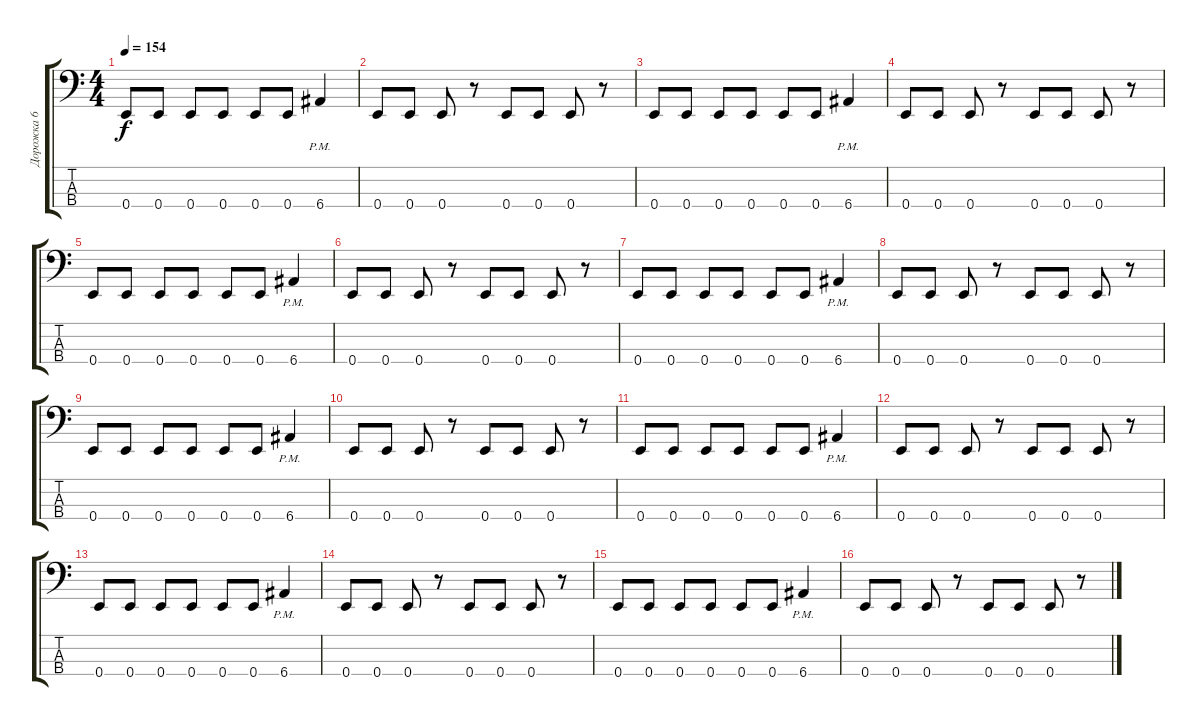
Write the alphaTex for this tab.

\track ("Дорожка 6" "Дорожка 6") {instrument electricbassfinger}
\staff {score tabs}
\tuning (G2 D2 A1 E1) {hide}
\ts (4 4)
\tempo 154
\clef f4
\ks c
0.4.8{dy f} 0.4.8 0.4.8 0.4.8 0.4.8 0.4.8 6.4{pm}.4 |
0.4.8 0.4.8 0.4.8 r.8 0.4.8 0.4.8 0.4.8 r.8 |
0.4.8 0.4.8 0.4.8 0.4.8 0.4.8 0.4.8 6.4{pm}.4 |
0.4.8 0.4.8 0.4.8 r.8 0.4.8 0.4.8 0.4.8 r.8 |
0.4.8 0.4.8 0.4.8 0.4.8 0.4.8 0.4.8 6.4{pm}.4 |
0.4.8 0.4.8 0.4.8 r.8 0.4.8 0.4.8 0.4.8 r.8 |
0.4.8 0.4.8 0.4.8 0.4.8 0.4.8 0.4.8 6.4{pm}.4 |
0.4.8 0.4.8 0.4.8 r.8 0.4.8 0.4.8 0.4.8 r.8 |
0.4.8 0.4.8 0.4.8 0.4.8 0.4.8 0.4.8 6.4{pm}.4 |
0.4.8 0.4.8 0.4.8 r.8 0.4.8 0.4.8 0.4.8 r.8 |
0.4.8 0.4.8 0.4.8 0.4.8 0.4.8 0.4.8 6.4{pm}.4 |
0.4.8 0.4.8 0.4.8 r.8 0.4.8 0.4.8 0.4.8 r.8 |
0.4.8 0.4.8 0.4.8 0.4.8 0.4.8 0.4.8 6.4{pm}.4 |
0.4.8 0.4.8 0.4.8 r.8 0.4.8 0.4.8 0.4.8 r.8 |
0.4.8 0.4.8 0.4.8 0.4.8 0.4.8 0.4.8 6.4{pm}.4 |
0.4.8 0.4.8 0.4.8 r.8 0.4.8 0.4.8 0.4.8 r.8
